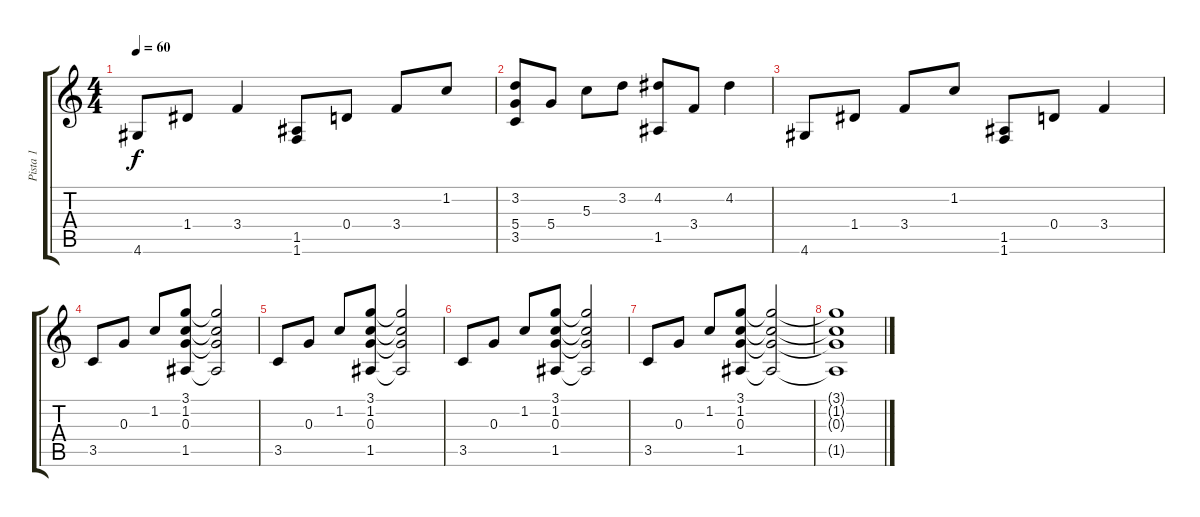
\track ("Pista 1" "Pista 1") {instrument acousticguitarnylon}
\staff {score tabs}
\tuning (E4 B3 G3 D3 A2 E2) {hide}
\ts (4 4)
\tempo 60
\clef g2
\ks c
4.6.8{dy f volume 16} 1.4.8 3.4.4 (1.5 1.6).8 0.4.8 3.4.8 1.2.8 |
(3.2 5.4 3.5).8 5.4.8 5.3.8 3.2.8 (4.2 1.5).8 3.4.8 4.2.4 |
4.6.8 1.4.8 3.4.8 1.2.8 (1.5 1.6).8 0.4.8 3.4.4 |
3.5.8 0.3.8 1.2.8 (3.1 1.2 0.3 1.5).8 (3.1{t} 1.2{t} 0.3{t} 1.5{t}).2 |
3.5.8 0.3.8 1.2.8 (3.1 1.2 0.3 1.5).8 (3.1{t} 1.2{t} 0.3{t} 1.5{t}).2 |
3.5.8 0.3.8 1.2.8 (3.1 1.2 0.3 1.5).8 (3.1{t} 1.2{t} 0.3{t} 1.5{t}).2 |
3.5.8 0.3.8 1.2.8 (3.1 1.2 0.3 1.5).8 (3.1{t} 1.2{t} 0.3{t} 1.5{t}).2 |
(3.1{t} 1.2{t} 0.3{t} 1.5{t}).1
